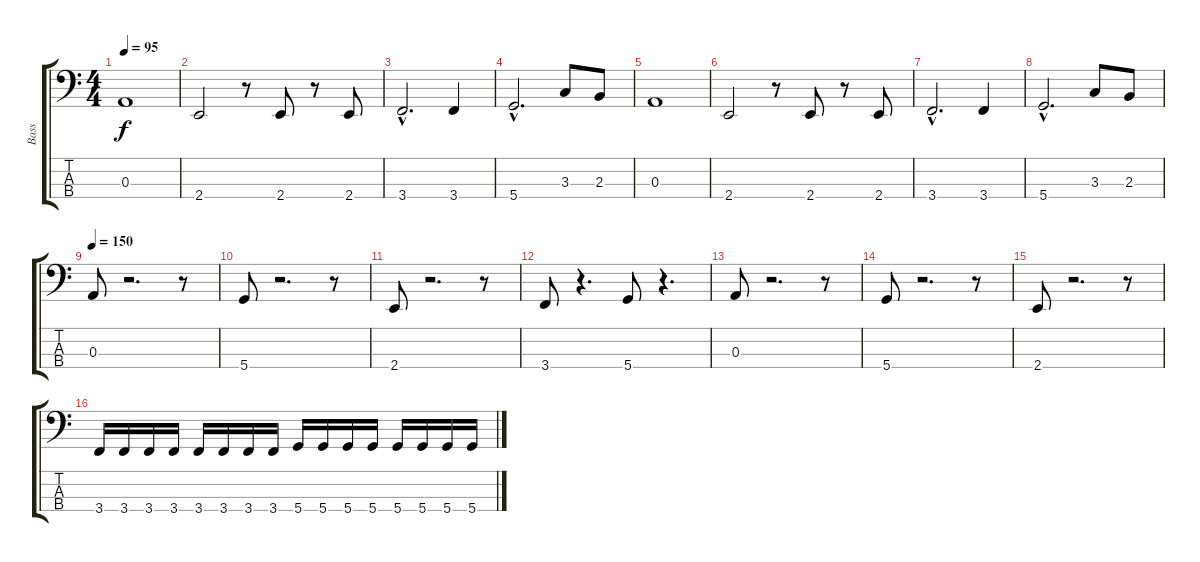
\track ("Bass" "Bass") {instrument electricbasspick}
\staff {score tabs}
\tuning (G2 D2 A1 D1) {hide}
\ts (4 4)
\tempo 95
\clef f4
\ks c
0.3.1{dy f} |
2.4.2 r.8 2.4.8 r.8 2.4.8 |
3.4{hac}.2{d} 3.4.4 |
5.4{hac}.2{d} 3.3.8 2.3.8 |
0.3.1 |
2.4.2 r.8 2.4.8 r.8 2.4.8 |
3.4{hac}.2{d} 3.4.4 |
5.4{hac}.2{d} 3.3.8 2.3.8 |
\tempo 155
\tempo 150
0.3.8 r.2{d} r.8 |
5.4.8 r.2{d} r.8 |
2.4.8 r.2{d} r.8 |
3.4.8 r.4{d} 5.4.8 r.4{d} |
0.3.8 r.2{d} r.8 |
5.4.8 r.2{d} r.8 |
2.4.8 r.2{d} r.8 |
3.4.16 3.4.16 3.4.16 3.4.16 3.4.16 3.4.16 3.4.16 3.4.16 5.4.16 5.4.16 5.4.16 5.4.16 5.4.16 5.4.16 5.4.16 5.4.16
